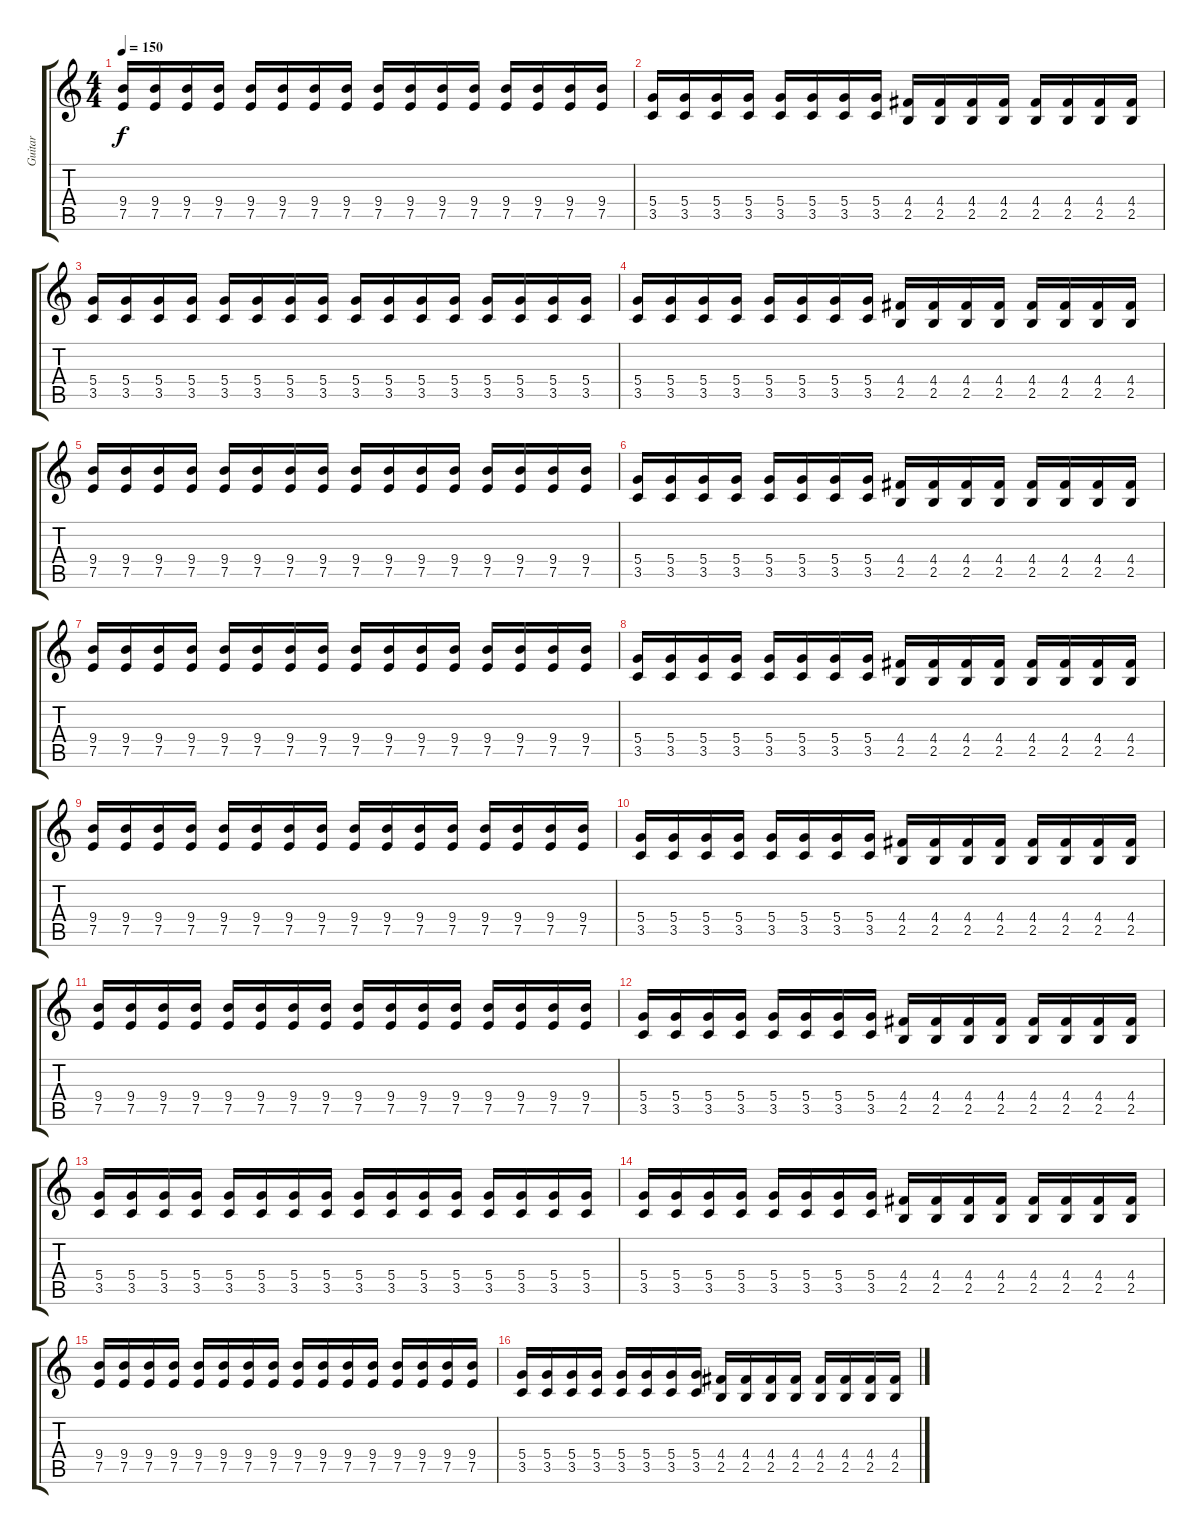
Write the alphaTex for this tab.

\track ("Guitar" "Guitar") {instrument distortionguitar}
\staff {score tabs}
\tuning (E4 B3 G3 D3 A2 E2) {hide}
\ts (4 4)
\tempo 150
\clef g2
\ks c
(9.4 7.5).16{dy f} (9.4 7.5).16 (9.4 7.5).16 (9.4 7.5).16 (9.4 7.5).16 (9.4 7.5).16 (9.4 7.5).16 (9.4 7.5).16 (9.4 7.5).16 (9.4 7.5).16 (9.4 7.5).16 (9.4 7.5).16 (9.4 7.5).16 (9.4 7.5).16 (9.4 7.5).16 (9.4 7.5).16 |
(5.4 3.5).16 (5.4 3.5).16 (5.4 3.5).16 (5.4 3.5).16 (5.4 3.5).16 (5.4 3.5).16 (5.4 3.5).16 (5.4 3.5).16 (4.4 2.5).16 (4.4 2.5).16 (4.4 2.5).16 (4.4 2.5).16 (4.4 2.5).16 (4.4 2.5).16 (4.4 2.5).16 (4.4 2.5).16 |
(5.4 3.5).16 (5.4 3.5).16 (5.4 3.5).16 (5.4 3.5).16 (5.4 3.5).16 (5.4 3.5).16 (5.4 3.5).16 (5.4 3.5).16 (5.4 3.5).16 (5.4 3.5).16 (5.4 3.5).16 (5.4 3.5).16 (5.4 3.5).16 (5.4 3.5).16 (5.4 3.5).16 (5.4 3.5).16 |
(5.4 3.5).16 (5.4 3.5).16 (5.4 3.5).16 (5.4 3.5).16 (5.4 3.5).16 (5.4 3.5).16 (5.4 3.5).16 (5.4 3.5).16 (4.4 2.5).16 (4.4 2.5).16 (4.4 2.5).16 (4.4 2.5).16 (4.4 2.5).16 (4.4 2.5).16 (4.4 2.5).16 (4.4 2.5).16 |
(9.4 7.5).16 (9.4 7.5).16 (9.4 7.5).16 (9.4 7.5).16 (9.4 7.5).16 (9.4 7.5).16 (9.4 7.5).16 (9.4 7.5).16 (9.4 7.5).16 (9.4 7.5).16 (9.4 7.5).16 (9.4 7.5).16 (9.4 7.5).16 (9.4 7.5).16 (9.4 7.5).16 (9.4 7.5).16 |
(5.4 3.5).16 (5.4 3.5).16 (5.4 3.5).16 (5.4 3.5).16 (5.4 3.5).16 (5.4 3.5).16 (5.4 3.5).16 (5.4 3.5).16 (4.4 2.5).16 (4.4 2.5).16 (4.4 2.5).16 (4.4 2.5).16 (4.4 2.5).16 (4.4 2.5).16 (4.4 2.5).16 (4.4 2.5).16 |
(9.4 7.5).16 (9.4 7.5).16 (9.4 7.5).16 (9.4 7.5).16 (9.4 7.5).16 (9.4 7.5).16 (9.4 7.5).16 (9.4 7.5).16 (9.4 7.5).16 (9.4 7.5).16 (9.4 7.5).16 (9.4 7.5).16 (9.4 7.5).16 (9.4 7.5).16 (9.4 7.5).16 (9.4 7.5).16 |
(5.4 3.5).16 (5.4 3.5).16 (5.4 3.5).16 (5.4 3.5).16 (5.4 3.5).16 (5.4 3.5).16 (5.4 3.5).16 (5.4 3.5).16 (4.4 2.5).16 (4.4 2.5).16 (4.4 2.5).16 (4.4 2.5).16 (4.4 2.5).16 (4.4 2.5).16 (4.4 2.5).16 (4.4 2.5).16 |
(9.4 7.5).16 (9.4 7.5).16 (9.4 7.5).16 (9.4 7.5).16 (9.4 7.5).16 (9.4 7.5).16 (9.4 7.5).16 (9.4 7.5).16 (9.4 7.5).16 (9.4 7.5).16 (9.4 7.5).16 (9.4 7.5).16 (9.4 7.5).16 (9.4 7.5).16 (9.4 7.5).16 (9.4 7.5).16 |
(5.4 3.5).16 (5.4 3.5).16 (5.4 3.5).16 (5.4 3.5).16 (5.4 3.5).16 (5.4 3.5).16 (5.4 3.5).16 (5.4 3.5).16 (4.4 2.5).16 (4.4 2.5).16 (4.4 2.5).16 (4.4 2.5).16 (4.4 2.5).16 (4.4 2.5).16 (4.4 2.5).16 (4.4 2.5).16 |
(9.4 7.5).16 (9.4 7.5).16 (9.4 7.5).16 (9.4 7.5).16 (9.4 7.5).16 (9.4 7.5).16 (9.4 7.5).16 (9.4 7.5).16 (9.4 7.5).16 (9.4 7.5).16 (9.4 7.5).16 (9.4 7.5).16 (9.4 7.5).16 (9.4 7.5).16 (9.4 7.5).16 (9.4 7.5).16 |
(5.4 3.5).16 (5.4 3.5).16 (5.4 3.5).16 (5.4 3.5).16 (5.4 3.5).16 (5.4 3.5).16 (5.4 3.5).16 (5.4 3.5).16 (4.4 2.5).16 (4.4 2.5).16 (4.4 2.5).16 (4.4 2.5).16 (4.4 2.5).16 (4.4 2.5).16 (4.4 2.5).16 (4.4 2.5).16 |
(5.4 3.5).16 (5.4 3.5).16 (5.4 3.5).16 (5.4 3.5).16 (5.4 3.5).16 (5.4 3.5).16 (5.4 3.5).16 (5.4 3.5).16 (5.4 3.5).16 (5.4 3.5).16 (5.4 3.5).16 (5.4 3.5).16 (5.4 3.5).16 (5.4 3.5).16 (5.4 3.5).16 (5.4 3.5).16 |
(5.4 3.5).16 (5.4 3.5).16 (5.4 3.5).16 (5.4 3.5).16 (5.4 3.5).16 (5.4 3.5).16 (5.4 3.5).16 (5.4 3.5).16 (4.4 2.5).16 (4.4 2.5).16 (4.4 2.5).16 (4.4 2.5).16 (4.4 2.5).16 (4.4 2.5).16 (4.4 2.5).16 (4.4 2.5).16 |
(9.4 7.5).16 (9.4 7.5).16 (9.4 7.5).16 (9.4 7.5).16 (9.4 7.5).16 (9.4 7.5).16 (9.4 7.5).16 (9.4 7.5).16 (9.4 7.5).16 (9.4 7.5).16 (9.4 7.5).16 (9.4 7.5).16 (9.4 7.5).16 (9.4 7.5).16 (9.4 7.5).16 (9.4 7.5).16 |
(5.4 3.5).16 (5.4 3.5).16 (5.4 3.5).16 (5.4 3.5).16 (5.4 3.5).16 (5.4 3.5).16 (5.4 3.5).16 (5.4 3.5).16 (4.4 2.5).16 (4.4 2.5).16 (4.4 2.5).16 (4.4 2.5).16 (4.4 2.5).16 (4.4 2.5).16 (4.4 2.5).16 (4.4 2.5).16
